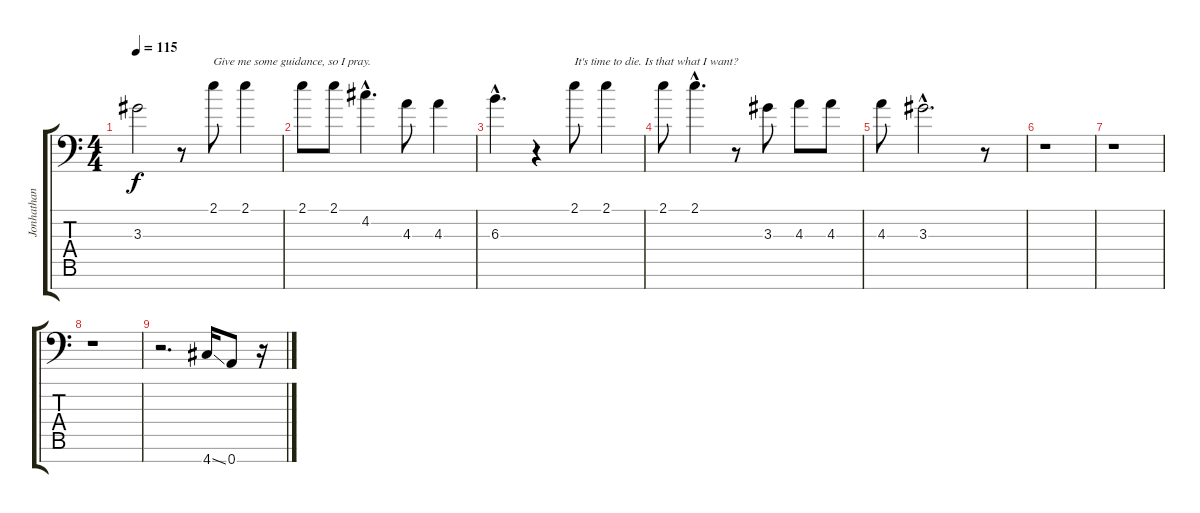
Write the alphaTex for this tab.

\track ("Jonhathan Davis - Vocals" "Jonhathan ") {instrument electricguitarmuted}
\staff {score tabs}
\tuning (D4 A3 F3 C3 G2 D2 A1) {hide}
\ts (4 4)
\tempo 115
\clef f4
\ks c
3.3.2{dy f} r.8 2.1.8{txt "Give me some guidance, so I pray."} 2.1.4 |
2.1.8 2.1.8 4.2{hac}.4{d} 4.3.8 4.3.4 |
6.3{hac}.4{d} r.4 2.1.8{txt "It's time to die. Is that what I want? "} 2.1.4 |
2.1.8 2.1{hac}.4{d} r.8 3.3.8 4.3.8 4.3.8 |
4.3.8 3.3{hac}.2{d} r.8 |
r.1 |
r.1 |
r.1 |
r.2{d} 4.7{ss}.16{volume 16 instrument electricguitarmuted} 0.7.8 r.16
